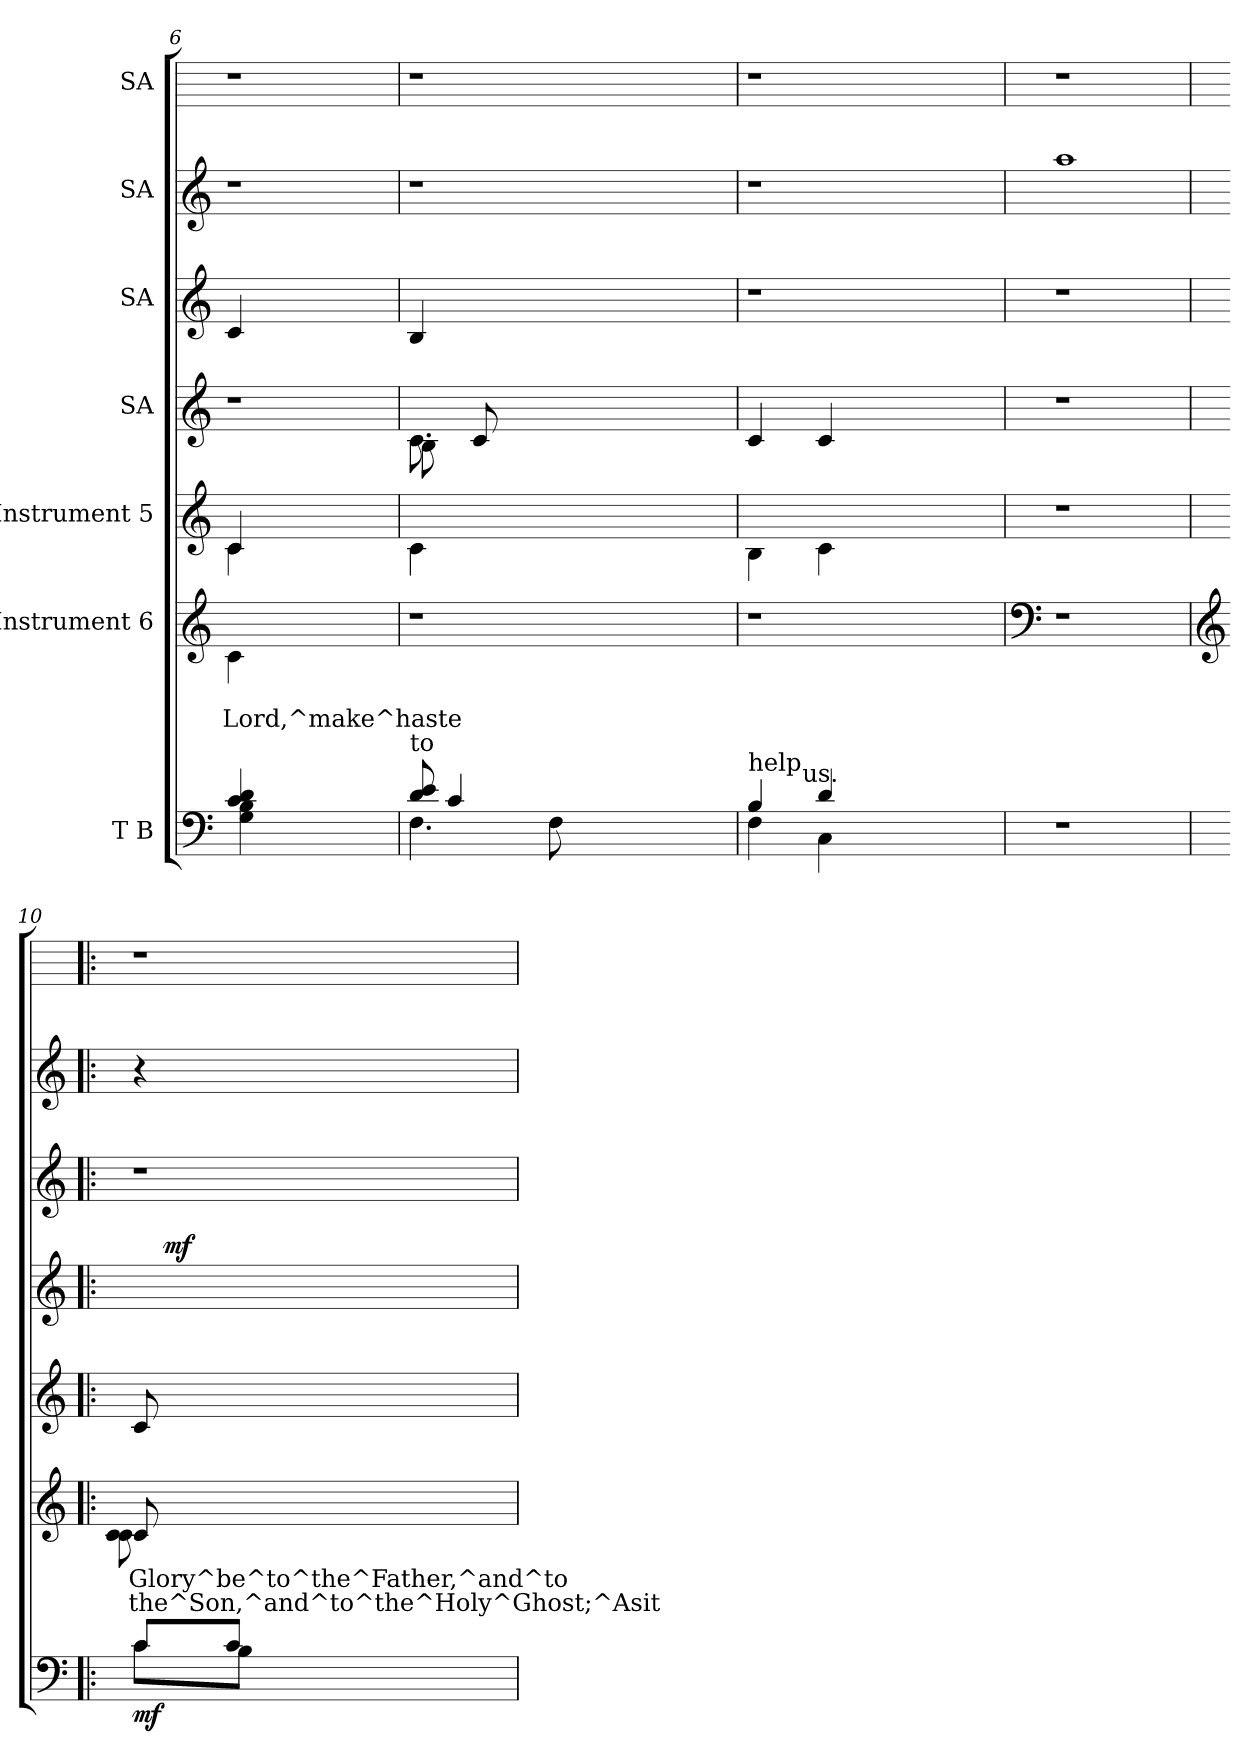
**kern	**dynam	**kern	**text	**text	**kern	**kern	**dynam	**kern	**kern	**text	**kern
*part7	*part7	*part6	*part6	*part6	*part5	*part4	*part4	*part3	*part2	*part2	*part1
*staff7	*staff7	*staff6	*staff6	*staff6	*staff5	*staff4	*staff4	*staff3	*staff2	*staff2	*staff1
*I"T  B	*	*I"Instrument 6	*	*	*I"Instrument 5	*I"SA	*	*I"SA	*I"SA	*	*I"SA
*clefF4	*	*clefG2	*	*	*	*	*	*	*	*	*
*k[]	*	*k[]	*	*	*k[]	*k[]	*	*k[]	*k[]	*	*k[]
*C:	*	*C:	*	*	*C:	*C:	*	*C:	*C:	*	*C:
=6	=6	=6	=6	=6	=6	=6	=6	=6	=6	=6	=6
*^	*	*	*	*	*	*	*	*	*	*	*
!	!	!	!	!LO:LY:b:rj	!LO:LY:b:rj	!	!	!	!	!	!	!
*	*	*	*	*	*	*^	*	*	*	*	*	*
4c/ 4d/	4B\ 4G\	.	4c\	.	Lord,^make^haste	4c/	4c\	1r	.	4c/	1r	.	1r
2.ryy	2.ryy	.	2.ryy	.	.	2.ryy	2.ryy	.	.	2.ryy	.	.	.
=7	=7	=7	=7	=7	=7	=7	=7	=7	=7	=7	=7	=7	=7
*	*	*	*	*	*	*	*	*^	*	*	*	*	*
!LO:TX:a:t=to	!	!	!	!	!	!	!	!	!	!	!	!	!	!
*	*	*	*	*	*	*v	*v	*	*	*	*	*	*	*
(>8e/ 8d/	4.F\	.	1r	.	.	4c\	(<8.c\	8B\)	.	4B/	1r	.	1r
4c/	.	.	.	.	.	.	.	2ryy	.	.	.	.	.
.	.	.	.	.	.	.	8c/L	.	.	.	.	.	.
.	.	.	.	.	.	2.ryy	.	.	.	2.ryy	.	.	.
.	.	.	.	.	.	.	2ryy	.	.	.	.	.	.
2ryy	8F\	.	.	.	.	.	.	.	.	.	.	.	.
.	2ryy	.	.	.	.	.	.	.	.	.	.	.	.
.	.	.	.	.	.	.	.	8.ryy	.	.	.	.	.
.	.	.	.	.	.	.	8.ryy	8.ryy	.	.	.	.	.
8ryy	.	.	.	.	.	.	.	.	.	.	.	.	.
*	*	*	*	*	*	*	*v	*v	*	*	*	*	*
=8	=8	=8	=8	=8	=8	=8	=8	=8	=8	=8	=8	=8
!LO:TX:a:t=help	!	!	!	!	!	!	!	!	!	!	!	!
*	*^	*	*	*	*	*	*	*	*	*	*	*
4B/	4F\	8..ryy	.	1r	.	.	4B\	4c/	.	1r	1r	.	1r
!	!	!LO:TX:a:t=us.	!	!	!	!	!	!	!	!	!	!	!
.	.	2ryy	.	.	.	.	.	.	.	.	.	.	.
4d/	4C\	.	.	.	.	.	4c\	4c/	.	.	.	.	.
2ryy	2ryy	.	.	.	.	.	2ryy	2ryy	.	.	.	.	.
.	.	4ryy	.	.	.	.	.	.	.	.	.	.	.
.	.	32ryy	.	.	.	.	.	.	.	.	.	.	.
*v	*v	*v	*	*	*	*	*	*	*	*	*	*	*
!!LO:LB:g=z
=9	=9	=9	=9	=9	=9	=9	=9	=9	=9	=9	=9
*	*	*clefF4	*	*	*	*	*	*	*	*	*
*^	*	*	*	*	*	*	*	*	*	*	*
*	*^	*	*	*	*	*	*	*	*	*	*	*
!	!	!	!	!	!	!	!	!	!	!	!	!LO:LY:b:cj	!
*v	*v	*v	*	*	*	*	*	*	*	*	*	*	*
1r	.	1r	.	.	1r	1r	.	1r	1aa	.	1r
=10!|:	=10!|:	=10!|:	=10!|:	=10!|:	=10!|:	=10!|:	=10!|:	=10!|:	=10!|:	=10!|:	=10!|:
*	*	*clefG2	*	*	*	*	*	*	*	*	*
*^	*	*^	*	*	*	*	*	*	*	*	*
!	!	!LO:DY:b	!	!	!LO:LY:b:rj	!LO:LY:b:rj	!	!	!	!	!	!	!
8c/L	8c\L	mf	8c/	8c\ 8c\	Glory^be^to^the^Father,^and^to	the^Son,^and^to^the^Holy^Ghost;^Asit	8c/	32ryy	.	1r	4r	.	1r
!	!	!	!	!	!	!	!	!	!LO:DY:a	!	!	!	!
.	.	.	.	.	.	.	.	32%31ryy	mf	.	.	.	.
8c/J	8B\J	.	2..ryy	2..ryy	.	.	2..ryy	.	.	.	.	.	.
2.ryy	2.ryy	.	.	.	.	.	.	.	.	.	2.ryy	.	.
*v	*v	*	*	*	*	*	*	*	*	*	*	*	*
*	*	*v	*v	*	*	*	*	*	*	*	*	*
=	=	=	=	=	=	=	=	=	=	=	=
*-	*-	*-	*-	*-	*-	*-	*-	*-	*-	*-	*-
